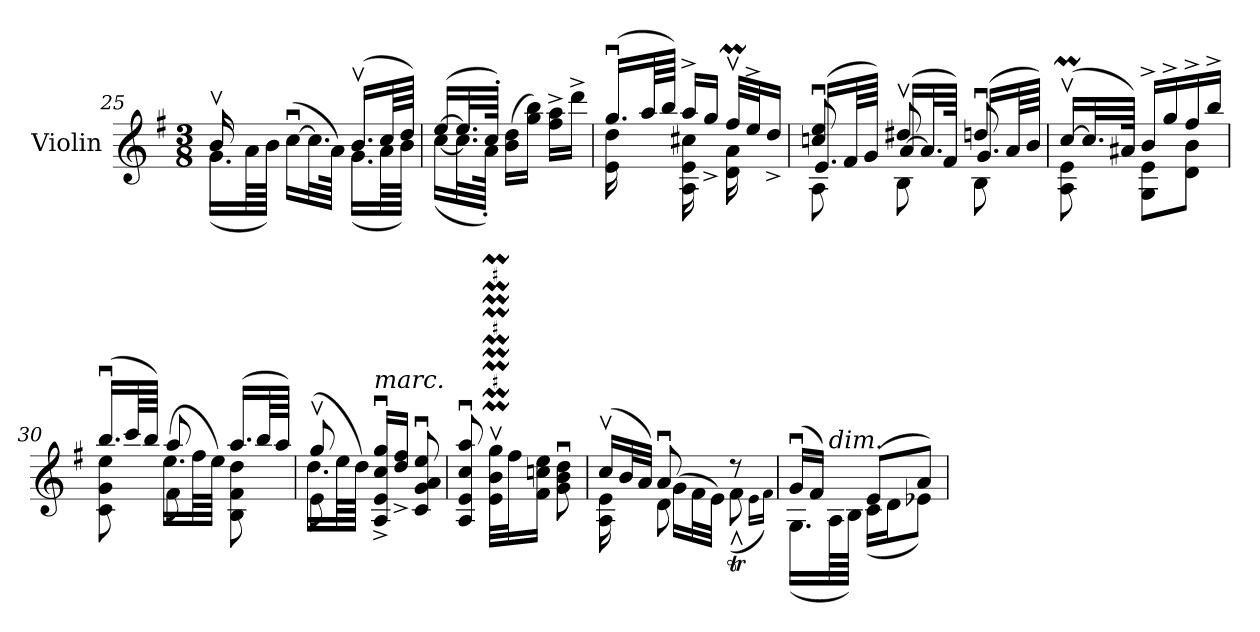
**kern
*part1
*staff1
*I"Violin
*I'Vln.
*clefG2
*k[f#]
*M3/8
=25
*^
16bv/	(<16.g\LL
16ryy	.
.	64a\LL
.	64b\JJJJ)
(>[16ccu\LL	8ryy
32.cc\L]	.
64a\JJJk)	.
(>16.bv/LL	(<16.g\LL
64cc/LL	64a\LL
64dd/JJJJ)	64b\JJJJ)
=26	=26
(>[16ee/LL	(<[16cc\LL
32.ee/L]	32.cc\L]
64cc'/JJJk)	64a'\JJJk)
(>16b\ 16dd\LL	4ryy
16gg\ 16bb\JJ)	.
16ff#\^ 16aa\^LL	.
16ddd^\JJ	.
!!LO:LB:g=z	!!
=27	=27
(>16.ggu/LL	16e\ 16dd\
.	16ryy
64aa/LL	.
64bb/JJJJ)	.
16aa^/LL	16A\ 16e\ 16cc#X\
16gg^>/JJ	16ryy
32ff#mv/LLL	16d\ 16a\
32ee^/J	.
16dd^>/JJ	16ryy
=28	=28
*	*^
8ccn/u 8ee/u	8A\	(<16.e/LL
.	.	64f#/LL
.	.	64g/JJJJ)
8dd#Xv/	8B\	(<[16a/LL
.	.	32.a/L]
.	.	64f#/JJJk)
8ddnu/	8B\	(<16.g/LL
.	.	64a/LL
.	.	64b/JJJJ)
*	*v	*v
=29	=29
(>[16ccMv/LL	8A\ 8e\
32.cc/L]	.
64a#X/JJJk)	.
16b^/LL	8G\ 8e\L
16gg^/	.
16ff#^/	8d\ 8b\J
16bb^/JJ	.
!!LO:LB:g=z	!!
=30	=30
*	*^
(>16.bbu/LL	8c\ 8g\ 8ee\	8ryy
64ccc/LL	.	.
64bb/JJJJ)	.	.
8aa/	8f#\	(>16.ee\LL
.	.	64ff#\LL
.	.	64ee\JJJJ)
(>16.aa/LL	8B\ 8f#\ 8dd\	8ryy
64bb/LL	.	.
64aa/JJJJ)	.	.
=31	=31	=31
8ggv/	8e\	(<16.dd\LL
.	.	64ee\LL
.	.	64dd\JJJJ)
!LO:TX:i:t=marc.	!	!
16A/u^ 16e/u^ 16cc/u^ 16gg/u^LL	4ryy	4ryy
16dd/^ 16ff#/^JJ	.	.
8c/u 8g/u 8a/u 8ee/u	.	.
*v	*v	*v
=32
8A/u 8e/u 8cc/u 8aa/u
32e\Mv 32b\Mv 32gg\MvLLL
32ff#\J
16f#\ 16cc\ 16ee\JJ
8g\u 8b\u 8dd\u
=33
*^
*	*^
(>16ccv/LL	16A\ 16e\	8ryy
32b/L	16ryy	.
32a/JJJ)	.	.
8au/	8d\	(<16g\LL
.	.	32f#\L
.	.	32e\JJJ)
8r	(<8f#tv\	8ryy
*	*v	*v
.	16qe\LL
.	16qf#\JJ)
!!LO:LB:g=z	!!
=34	=34
(>16gu/LL	(<16.G\LL
16f#/JJ)	.
!	!LO:TX:a:i:t=dim.
.	64A\LL
.	64B\JJJJ)
(>8e/L	(<16c\LL
.	16d\J
8a/J)	8e-X\J)
*v	*v
=
*-
